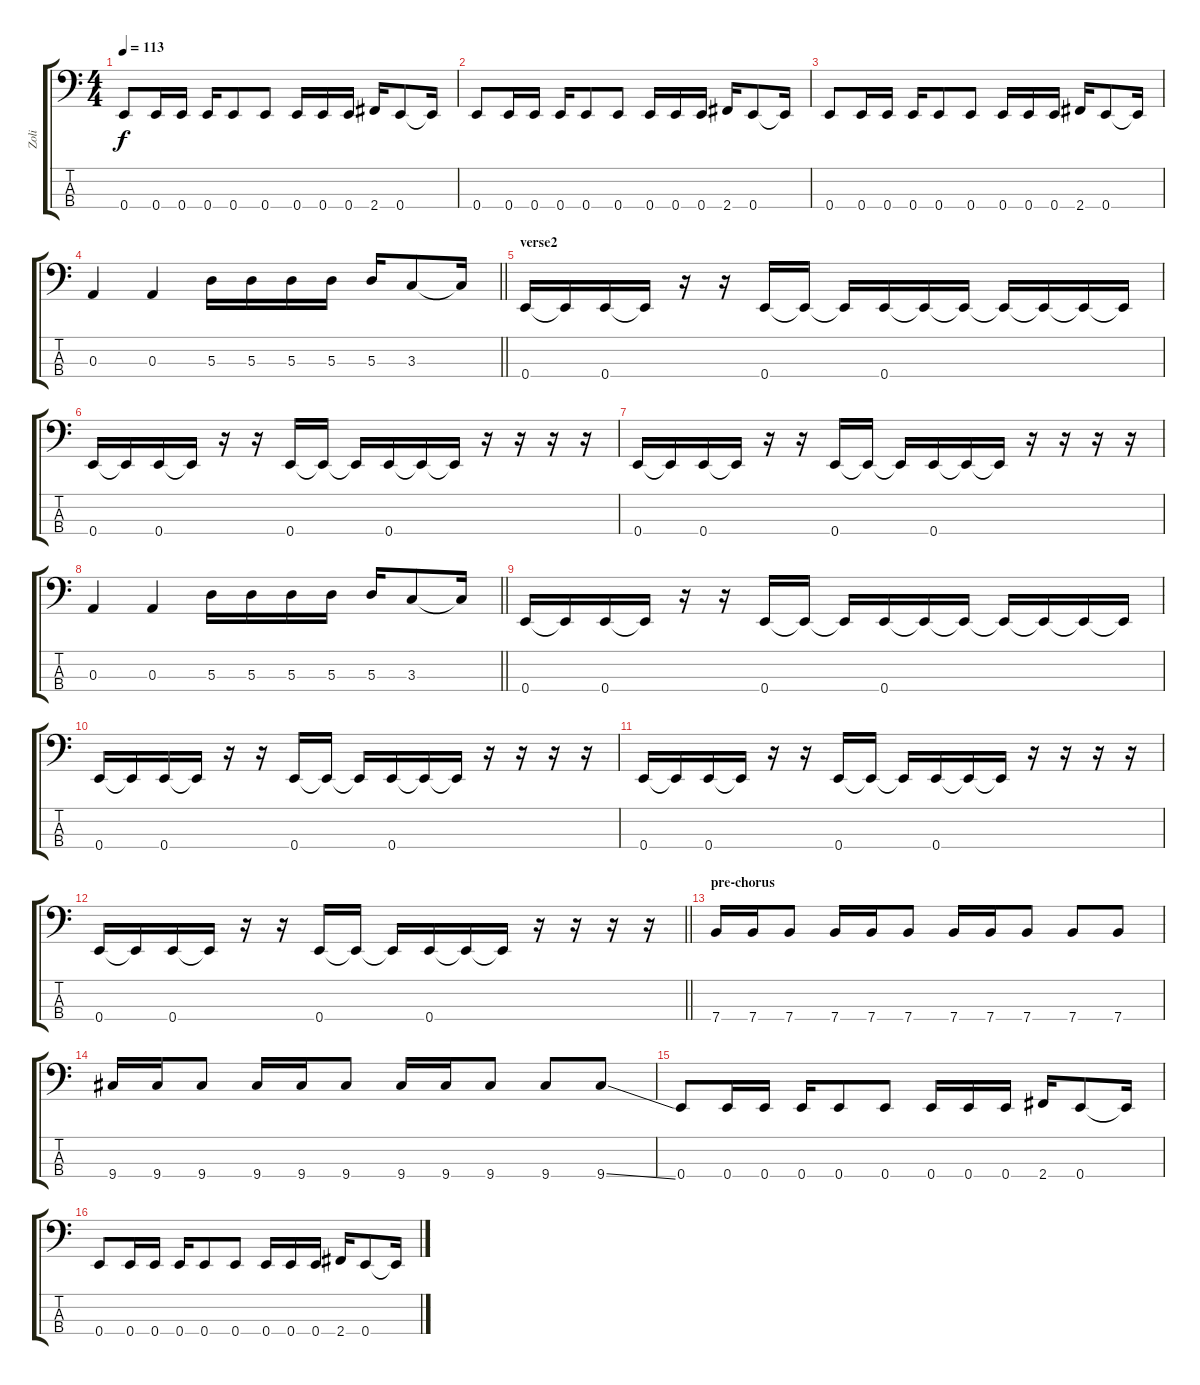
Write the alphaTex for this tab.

\track ("Zoli" "Zoli") {instrument slapbass1}
\staff {score tabs}
\tuning (G2 D2 A1 E1) {hide}
\ts (4 4)
\tempo 113
\clef f4
\ks c
0.4.8{dy f} 0.4.16 0.4.16 0.4.16 0.4.8 0.4.8 0.4.16 0.4.16 0.4.16 2.4.16 0.4.8 0.4{t}.16 |
0.4.8 0.4.16 0.4.16 0.4.16 0.4.8 0.4.8 0.4.16 0.4.16 0.4.16 2.4.16 0.4.8 0.4{t}.16 |
0.4.8 0.4.16 0.4.16 0.4.16 0.4.8 0.4.8 0.4.16 0.4.16 0.4.16 2.4.16 0.4.8 0.4{t}.16 |
\barLineRight lightlight
0.3.4 0.3.4 5.3.16 5.3.16 5.3.16 5.3.16 5.3.16 3.3.8 3.3{t}.16 |
\section ("" "verse2")
0.4.16 0.4{t}.16 0.4.16 0.4{t}.16 r.16 r.16 0.4.16 0.4{t}.16 0.4{t}.16 0.4.16 0.4{t}.16 0.4{t}.16 0.4{t}.16 0.4{t}.16 0.4{t}.16 0.4{t}.16 |
0.4.16 0.4{t}.16 0.4.16 0.4{t}.16 r.16 r.16 0.4.16 0.4{t}.16 0.4{t}.16 0.4.16 0.4{t}.16 0.4{t}.16 r.16 r.16 r.16 r.16 |
0.4.16 0.4{t}.16 0.4.16 0.4{t}.16 r.16 r.16 0.4.16 0.4{t}.16 0.4{t}.16 0.4.16 0.4{t}.16 0.4{t}.16 r.16 r.16 r.16 r.16 |
\barLineRight lightlight
0.3.4 0.3.4 5.3.16 5.3.16 5.3.16 5.3.16 5.3.16 3.3.8 3.3{t}.16 |
0.4.16 0.4{t}.16 0.4.16 0.4{t}.16 r.16 r.16 0.4.16 0.4{t}.16 0.4{t}.16 0.4.16 0.4{t}.16 0.4{t}.16 0.4{t}.16 0.4{t}.16 0.4{t}.16 0.4{t}.16 |
0.4.16 0.4{t}.16 0.4.16 0.4{t}.16 r.16 r.16 0.4.16 0.4{t}.16 0.4{t}.16 0.4.16 0.4{t}.16 0.4{t}.16 r.16 r.16 r.16 r.16 |
0.4.16 0.4{t}.16 0.4.16 0.4{t}.16 r.16 r.16 0.4.16 0.4{t}.16 0.4{t}.16 0.4.16 0.4{t}.16 0.4{t}.16 r.16 r.16 r.16 r.16 |
\barLineRight lightlight
0.4.16 0.4{t}.16 0.4.16 0.4{t}.16 r.16 r.16 0.4.16 0.4{t}.16 0.4{t}.16 0.4.16 0.4{t}.16 0.4{t}.16 r.16 r.16 r.16 r.16 |
\section ("" "pre-chorus")
7.4.16 7.4.16 7.4.8 7.4.16 7.4.16 7.4.8 7.4.16 7.4.16 7.4.8 7.4.8 7.4.8 |
9.4.16 9.4.16 9.4.8 9.4.16 9.4.16 9.4.8 9.4.16 9.4.16 9.4.8 9.4.8 9.4{ss}.8 |
0.4.8 0.4.16 0.4.16 0.4.16 0.4.8 0.4.8 0.4.16 0.4.16 0.4.16 2.4.16 0.4.8 0.4{t}.16 |
0.4.8 0.4.16 0.4.16 0.4.16 0.4.8 0.4.8 0.4.16 0.4.16 0.4.16 2.4.16 0.4.8 0.4{ss t}.16
